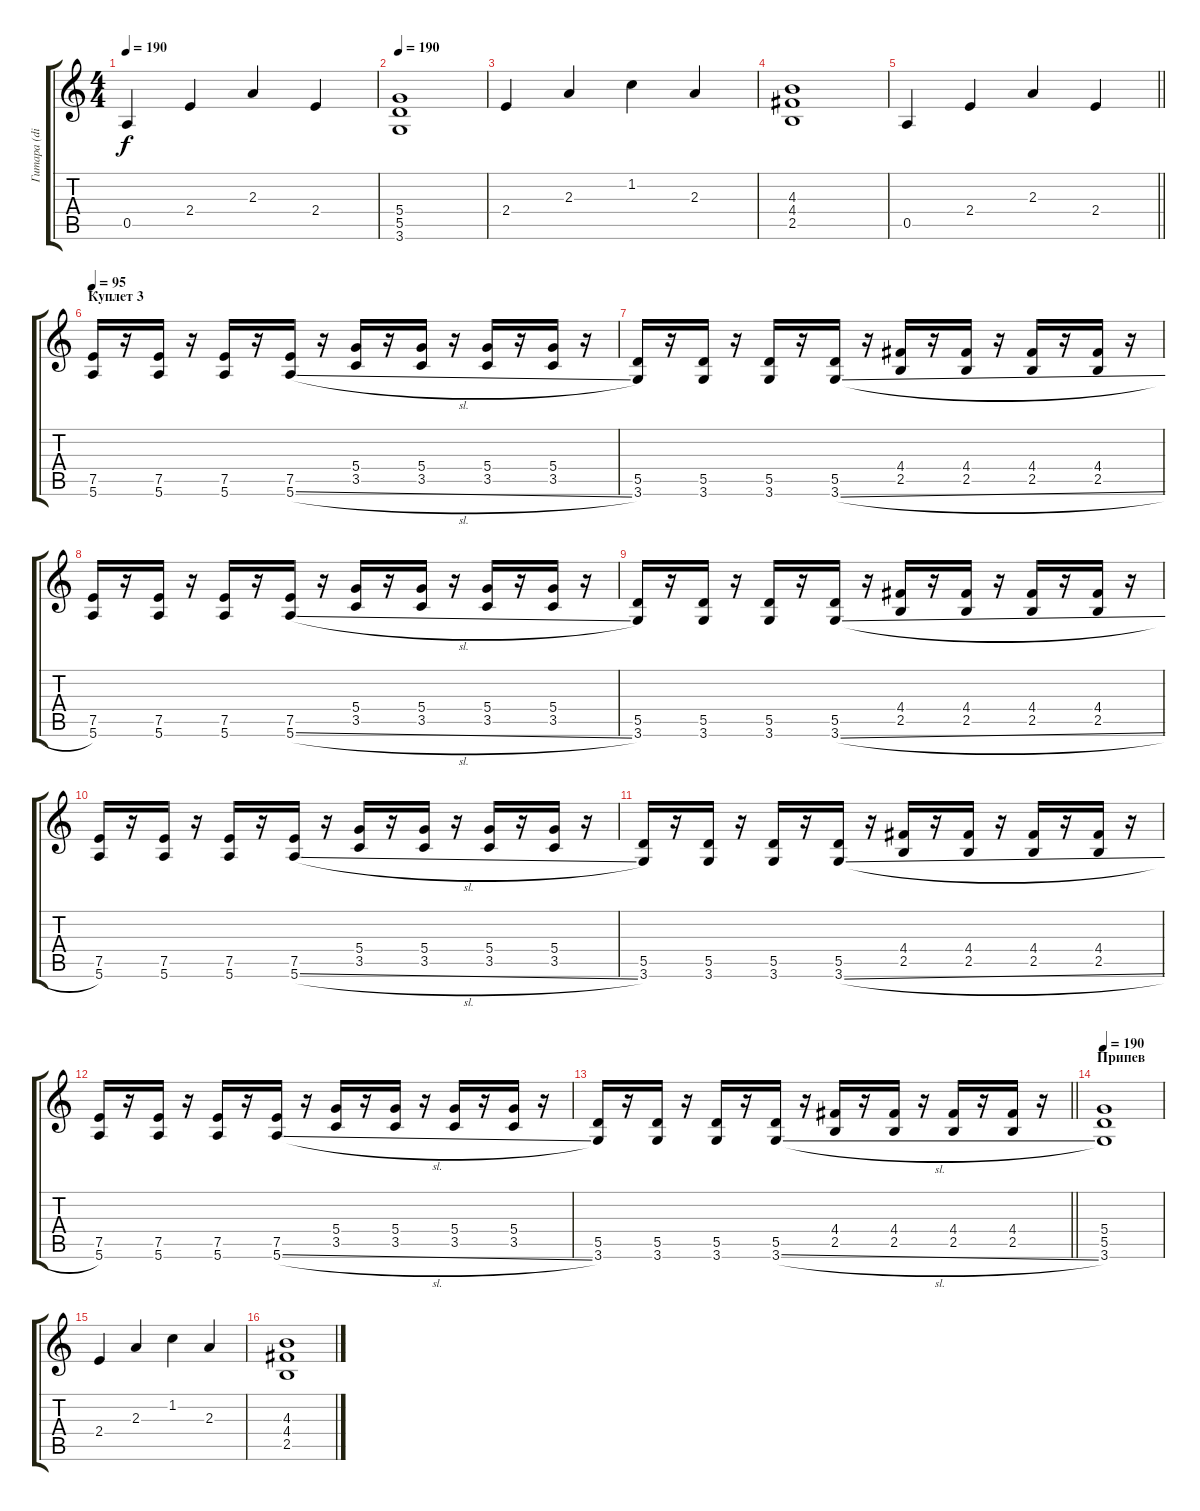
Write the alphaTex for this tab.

\track ("Гитара (distortion)" "Гитара (di") {instrument distortionguitar}
\staff {score tabs}
\tuning (E4 B3 G3 D3 A2 E2) {hide}
\ts (4 4)
\tempo 190
\clef g2
\ks c
0.5.4{dy f} 2.4.4 2.3.4 2.4.4 |
\tempo 190
(5.4 5.5 3.6).1 |
2.4.4 2.3.4 1.2.4 2.3.4 |
(4.3 4.4 2.5).1 |
\barLineRight lightlight
0.5.4 2.4.4 2.3.4 2.4.4 |
\section ("" "Куплет 3")
\tempo 95
(7.5 5.6).16 r.16 (7.5 5.6).16 r.16 (7.5 5.6).16 r.16 (7.5 5.6{sl}).16 r.16 (5.4 3.5).16 r.16 (5.4 3.5).16 r.16 (5.4 3.5).16 r.16 (5.4 3.5).16 r.16 |
(5.5 3.6).16 r.16 (5.5 3.6).16 r.16 (5.5 3.6).16 r.16 (5.5 3.6{sl}).16 r.16 (4.4 2.5).16 r.16 (4.4 2.5).16 r.16 (4.4 2.5).16 r.16 (4.4 2.5).16 r.16 |
(7.5 5.6).16 r.16 (7.5 5.6).16 r.16 (7.5 5.6).16 r.16 (7.5 5.6{sl}).16 r.16 (5.4 3.5).16 r.16 (5.4 3.5).16 r.16 (5.4 3.5).16 r.16 (5.4 3.5).16 r.16 |
(5.5 3.6).16 r.16 (5.5 3.6).16 r.16 (5.5 3.6).16 r.16 (5.5 3.6{sl}).16 r.16 (4.4 2.5).16 r.16 (4.4 2.5).16 r.16 (4.4 2.5).16 r.16 (4.4 2.5).16 r.16 |
(7.5 5.6).16 r.16 (7.5 5.6).16 r.16 (7.5 5.6).16 r.16 (7.5 5.6{sl}).16 r.16 (5.4 3.5).16 r.16 (5.4 3.5).16 r.16 (5.4 3.5).16 r.16 (5.4 3.5).16 r.16 |
(5.5 3.6).16 r.16 (5.5 3.6).16 r.16 (5.5 3.6).16 r.16 (5.5 3.6{sl}).16 r.16 (4.4 2.5).16 r.16 (4.4 2.5).16 r.16 (4.4 2.5).16 r.16 (4.4 2.5).16 r.16 |
(7.5 5.6).16 r.16 (7.5 5.6).16 r.16 (7.5 5.6).16 r.16 (7.5 5.6{sl}).16 r.16 (5.4 3.5).16 r.16 (5.4 3.5).16 r.16 (5.4 3.5).16 r.16 (5.4 3.5).16 r.16 |
\barLineRight lightlight
(5.5 3.6).16 r.16 (5.5 3.6).16 r.16 (5.5 3.6).16 r.16 (5.5 3.6{sl}).16 r.16 (4.4 2.5).16 r.16 (4.4 2.5).16 r.16 (4.4 2.5).16 r.16 (4.4 2.5).16 r.16 |
\section ("" "Припев")
\tempo 190
(5.4 5.5 3.6).1 |
2.4.4 2.3.4 1.2.4 2.3.4 |
(4.3 4.4 2.5).1
